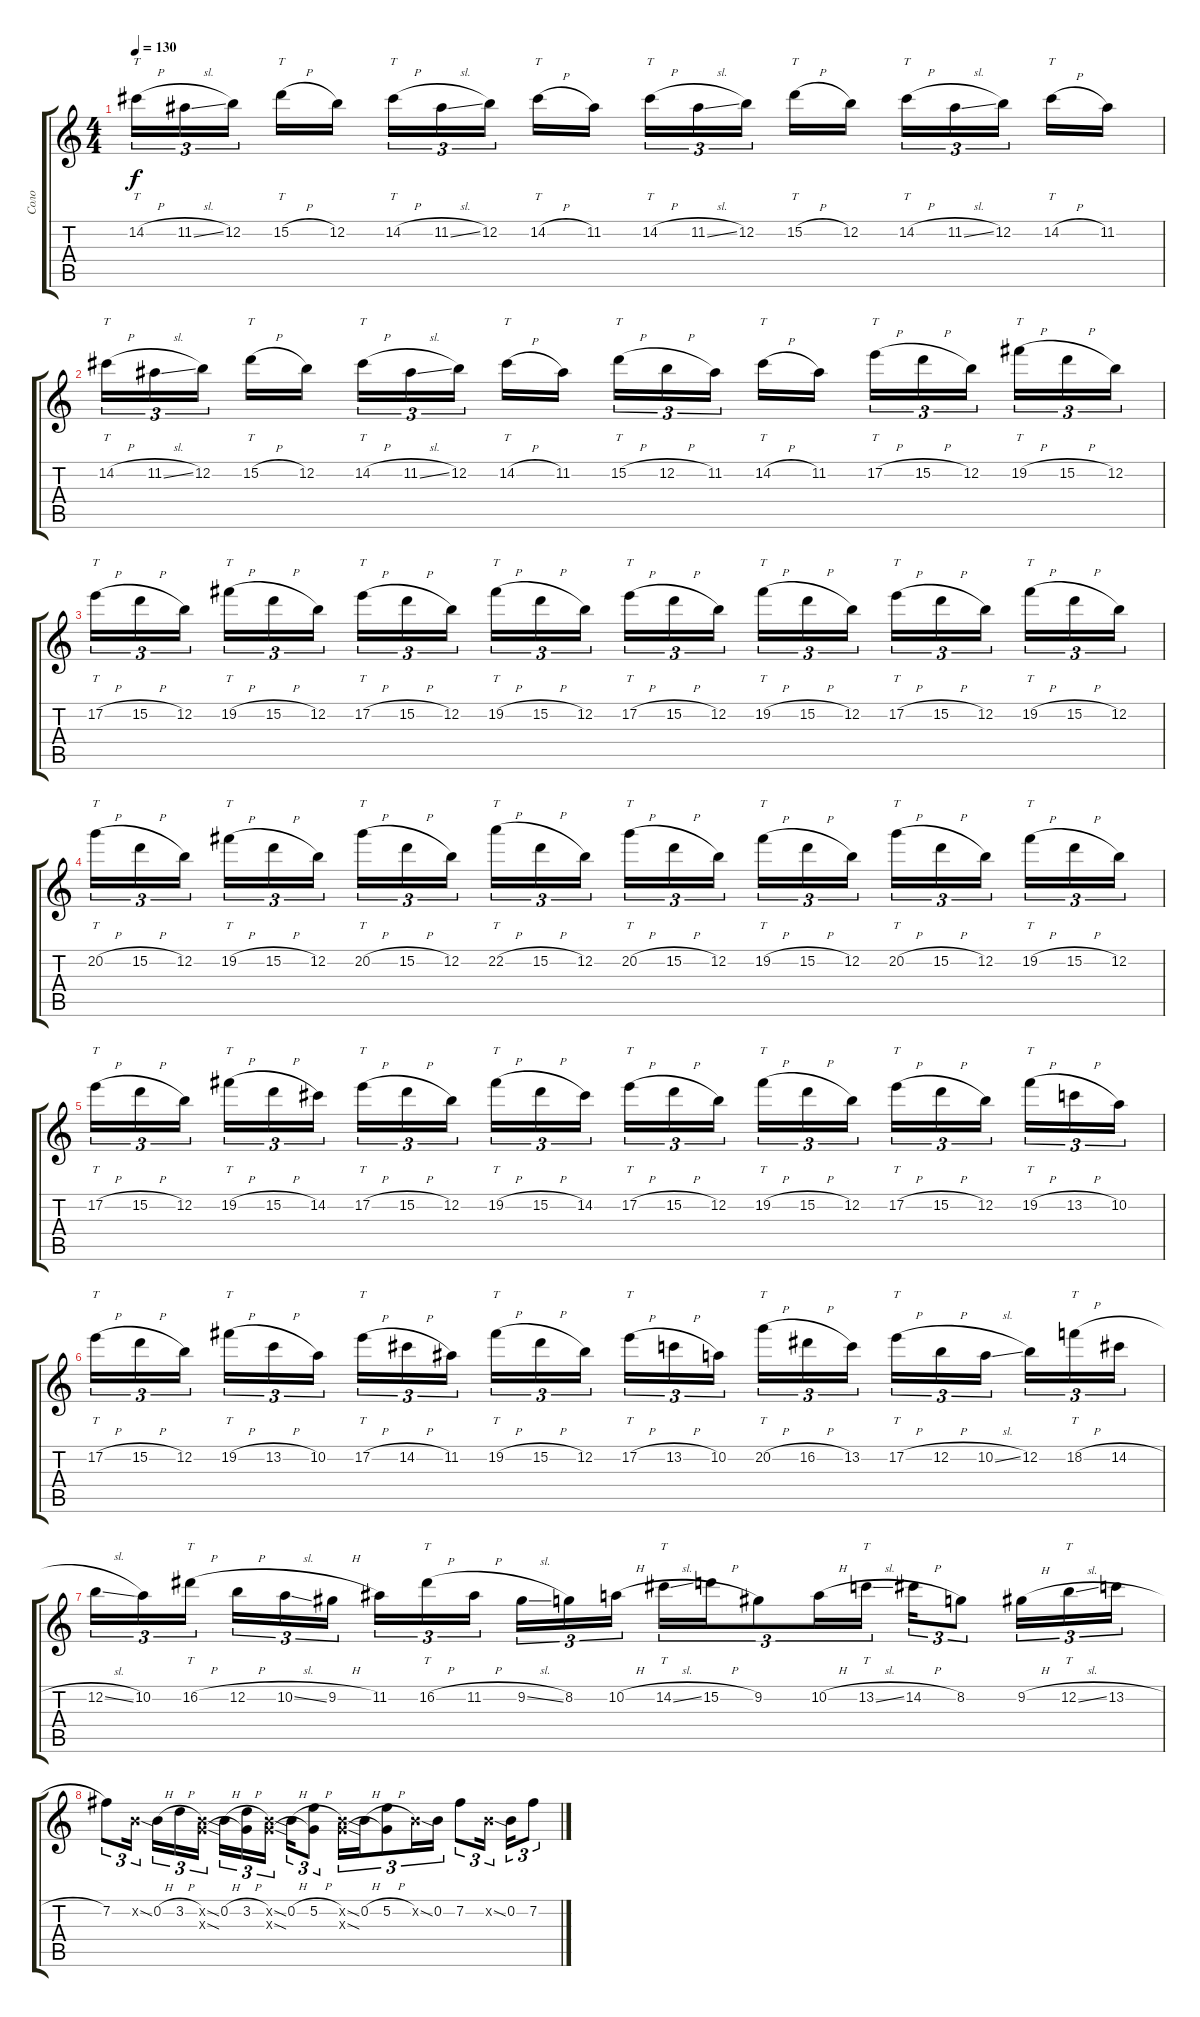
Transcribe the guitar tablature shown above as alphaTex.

\track ("Соло" "Соло") {instrument distortionguitar}
\staff {score tabs}
\tuning (E4 B3 G3 D3 A2 E2) {hide}
\ts (4 4)
\tempo 130
\clef g2
\ks c
14.2{h}.16{tt tu (3 2) dy f} 11.2{sl}.16{tu (3 2)} 12.2.16{tu (3 2) beam splitsecondary} 15.2{h}.16{tt} 12.2.16 14.2{h}.16{tt tu (3 2)} 11.2{sl}.16{tu (3 2)} 12.2.16{tu (3 2) beam splitsecondary} 14.2{h}.16{tt} 11.2.16 14.2{h}.16{tt tu (3 2)} 11.2{sl}.16{tu (3 2)} 12.2.16{tu (3 2) beam splitsecondary} 15.2{h}.16{tt} 12.2.16 14.2{h}.16{tt tu (3 2)} 11.2{sl}.16{tu (3 2)} 12.2.16{tu (3 2) beam splitsecondary} 14.2{h}.16{tt} 11.2.16 |
14.2{h}.16{tt tu (3 2)} 11.2{sl}.16{tu (3 2)} 12.2.16{tu (3 2) beam splitsecondary} 15.2{h}.16{tt} 12.2.16 14.2{h}.16{tt tu (3 2)} 11.2{sl}.16{tu (3 2)} 12.2.16{tu (3 2) beam splitsecondary} 14.2{h}.16{tt} 11.2.16 15.2{h}.16{tt tu (3 2)} 12.2{h}.16{tu (3 2)} 11.2.16{tu (3 2) beam splitsecondary} 14.2{h}.16{tt} 11.2.16 17.2{h}.16{tt tu (3 2)} 15.2{h}.16{tu (3 2)} 12.2.16{tu (3 2) beam splitsecondary} 19.2{h}.16{tt tu (3 2)} 15.2{h}.16{tu (3 2)} 12.2.16{tu (3 2)} |
17.2{h}.16{tt tu (3 2)} 15.2{h}.16{tu (3 2)} 12.2.16{tu (3 2) beam splitsecondary} 19.2{h}.16{tt tu (3 2)} 15.2{h}.16{tu (3 2)} 12.2.16{tu (3 2)} 17.2{h}.16{tt tu (3 2)} 15.2{h}.16{tu (3 2)} 12.2.16{tu (3 2) beam splitsecondary} 19.2{h}.16{tt tu (3 2)} 15.2{h}.16{tu (3 2)} 12.2.16{tu (3 2)} 17.2{h}.16{tt tu (3 2)} 15.2{h}.16{tu (3 2)} 12.2.16{tu (3 2) beam splitsecondary} 19.2{h}.16{tt tu (3 2)} 15.2{h}.16{tu (3 2)} 12.2.16{tu (3 2)} 17.2{h}.16{tt tu (3 2)} 15.2{h}.16{tu (3 2)} 12.2.16{tu (3 2) beam splitsecondary} 19.2{h}.16{tt tu (3 2)} 15.2{h}.16{tu (3 2)} 12.2.16{tu (3 2)} |
20.2{h}.16{tt tu (3 2)} 15.2{h}.16{tu (3 2)} 12.2.16{tu (3 2) beam splitsecondary} 19.2{h}.16{tt tu (3 2)} 15.2{h}.16{tu (3 2)} 12.2.16{tu (3 2)} 20.2{h}.16{tt tu (3 2)} 15.2{h}.16{tu (3 2)} 12.2.16{tu (3 2) beam splitsecondary} 22.2{h}.16{tt tu (3 2)} 15.2{h}.16{tu (3 2)} 12.2.16{tu (3 2)} 20.2{h}.16{tt tu (3 2)} 15.2{h}.16{tu (3 2)} 12.2.16{tu (3 2) beam splitsecondary} 19.2{h}.16{tt tu (3 2)} 15.2{h}.16{tu (3 2)} 12.2.16{tu (3 2)} 20.2{h}.16{tt tu (3 2)} 15.2{h}.16{tu (3 2)} 12.2.16{tu (3 2) beam splitsecondary} 19.2{h}.16{tt tu (3 2)} 15.2{h}.16{tu (3 2)} 12.2.16{tu (3 2)} |
17.2{h}.16{tt tu (3 2)} 15.2{h}.16{tu (3 2)} 12.2.16{tu (3 2) beam splitsecondary} 19.2{h}.16{tt tu (3 2)} 15.2{h}.16{tu (3 2)} 14.2.16{tu (3 2)} 17.2{h}.16{tt tu (3 2)} 15.2{h}.16{tu (3 2)} 12.2.16{tu (3 2) beam splitsecondary} 19.2{h}.16{tt tu (3 2)} 15.2{h}.16{tu (3 2)} 14.2.16{tu (3 2)} 17.2{h}.16{tt tu (3 2)} 15.2{h}.16{tu (3 2)} 12.2.16{tu (3 2) beam splitsecondary} 19.2{h}.16{tt tu (3 2)} 15.2{h}.16{tu (3 2)} 12.2.16{tu (3 2)} 17.2{h}.16{tt tu (3 2)} 15.2{h}.16{tu (3 2)} 12.2.16{tu (3 2) beam splitsecondary} 19.2{h}.16{tt tu (3 2)} 13.2{h}.16{tu (3 2)} 10.2.16{tu (3 2)} |
17.2{h}.16{tt tu (3 2)} 15.2{h}.16{tu (3 2)} 12.2.16{tu (3 2) beam splitsecondary} 19.2{h}.16{tt tu (3 2)} 13.2{h}.16{tu (3 2)} 10.2.16{tu (3 2)} 17.2{h}.16{tt tu (3 2)} 14.2{h}.16{tu (3 2)} 11.2.16{tu (3 2) beam splitsecondary} 19.2{h}.16{tt tu (3 2)} 15.2{h}.16{tu (3 2)} 12.2.16{tu (3 2)} 17.2{h}.16{tt tu (3 2)} 13.2{h}.16{tu (3 2)} 10.2.16{tu (3 2) beam splitsecondary} 20.2{h}.16{tt tu (3 2)} 16.2{h}.16{tu (3 2)} 13.2.16{tu (3 2)} 17.2{h}.16{tt tu (3 2)} 12.2{h}.16{tu (3 2)} 10.2{sl}.16{tu (3 2) beam splitsecondary} 12.2.16{tu (3 2)} 18.2{h}.16{tt tu (3 2)} 14.2{h}.16{tu (3 2)} |
12.2{sl}.16{tu (3 2)} 10.2.16{tu (3 2)} 16.2{h}.16{tt tu (3 2) beam splitsecondary} 12.2{h}.16{tu (3 2)} 10.2{sl}.16{tu (3 2)} 9.2{h}.16{tu (3 2)} 11.2.16{tu (3 2)} 16.2{h}.16{tt tu (3 2)} 11.2{h}.16{tu (3 2) beam splitsecondary} 9.2{sl}.16{tu (3 2)} 8.2.16{tu (3 2)} 10.2{h}.16{tu (3 2)} 14.2{sl}.16{tt tu (3 2)} 15.2{h}.16{tu (3 2)} 9.2.8{tu (3 2)} 10.2{h}.16{tu (3 2)} 13.2{sl}.16{tt tu (3 2)} 14.2{h}.16{tu (3 2)} 8.2.8{tu (3 2)} 9.2{h}.16{tu (3 2)} 12.2{sl}.16{tt tu (3 2)} 13.2{h}.16{tu (3 2)} |
7.2.8{tu (3 2)} 0.2{sod x}.16{tu (3 2) beam splitsecondary} 0.2{h}.16{tu (3 2)} 3.2{h}.16{tu (3 2)} (0.2{sod x} 0.3{sod x}).16{tu (3 2)} 0.2{h}.16{tu (3 2)} (3.2{h} 0.3{t}).16{tu (3 2)} (0.2{sod x} 0.3{sod x}).16{tu (3 2) beam splitsecondary} 0.2{h}.16{tu (3 2)} (5.2{h} 0.3{t}).8{tu (3 2)} (0.2{sod x} 0.3{sod x}).16{tu (3 2)} 0.2{h}.16{tu (3 2)} (5.2{h} 0.3{t}).8{tu (3 2)} 0.2{sod x}.16{tu (3 2)} 0.2.16{tu (3 2)} 7.2.8{tu (3 2)} 0.2{sod x}.16{tu (3 2) beam splitsecondary} 0.2.16{tu (3 2)} 7.2.8{tu (3 2)}
